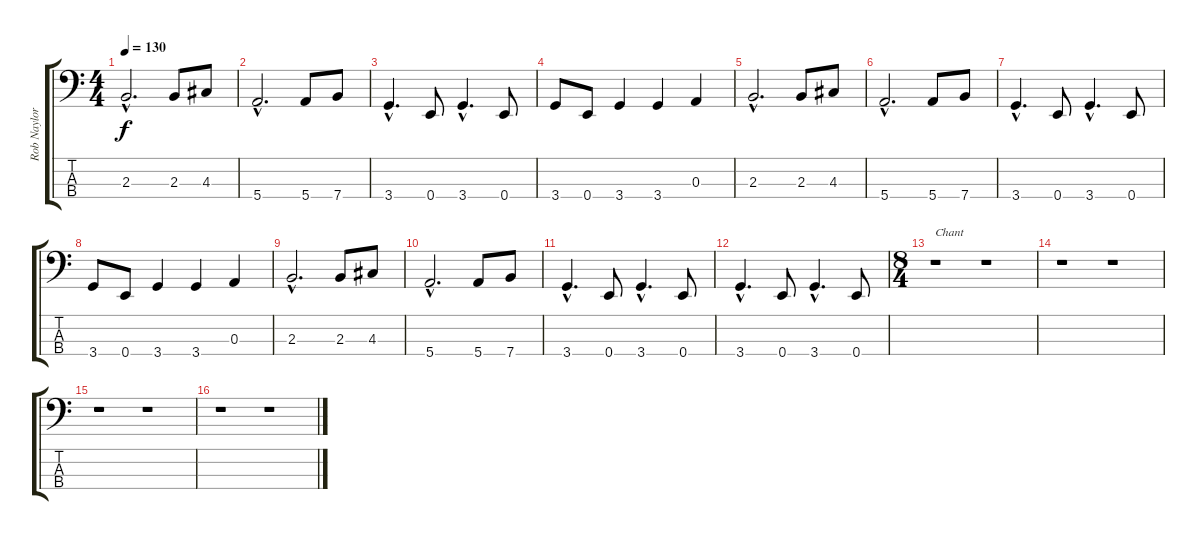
\track ("Rob Naylor" "Rob Naylor") {instrument electricbasspick}
\staff {score tabs}
\tuning (G2 D2 A1 E1) {hide}
\ts (4 4)
\tempo 130
\clef f4
\ks c
2.3{hac}.2{d dy f} 2.3.8 4.3.8 |
5.4{hac}.2{d} 5.4.8 7.4.8 |
3.4{hac}.4{d} 0.4.8 3.4{hac}.4{d} 0.4.8 |
3.4.8 0.4.8 3.4.4 3.4.4 0.3.4 |
2.3{hac}.2{d} 2.3.8 4.3.8 |
5.4{hac}.2{d} 5.4.8 7.4.8 |
3.4{hac}.4{d} 0.4.8 3.4{hac}.4{d} 0.4.8 |
3.4.8 0.4.8 3.4.4 3.4.4 0.3.4 |
2.3{hac}.2{d} 2.3.8 4.3.8 |
5.4{hac}.2{d} 5.4.8 7.4.8 |
3.4{hac}.4{d} 0.4.8 3.4{hac}.4{d} 0.4.8 |
3.4{hac}.4{d} 0.4.8 3.4{hac}.4{d} 0.4.8 |
\ts (8 4)
r.1{txt "Chant"} r.1 |
r.1 r.1 |
r.1 r.1 |
r.1 r.1
